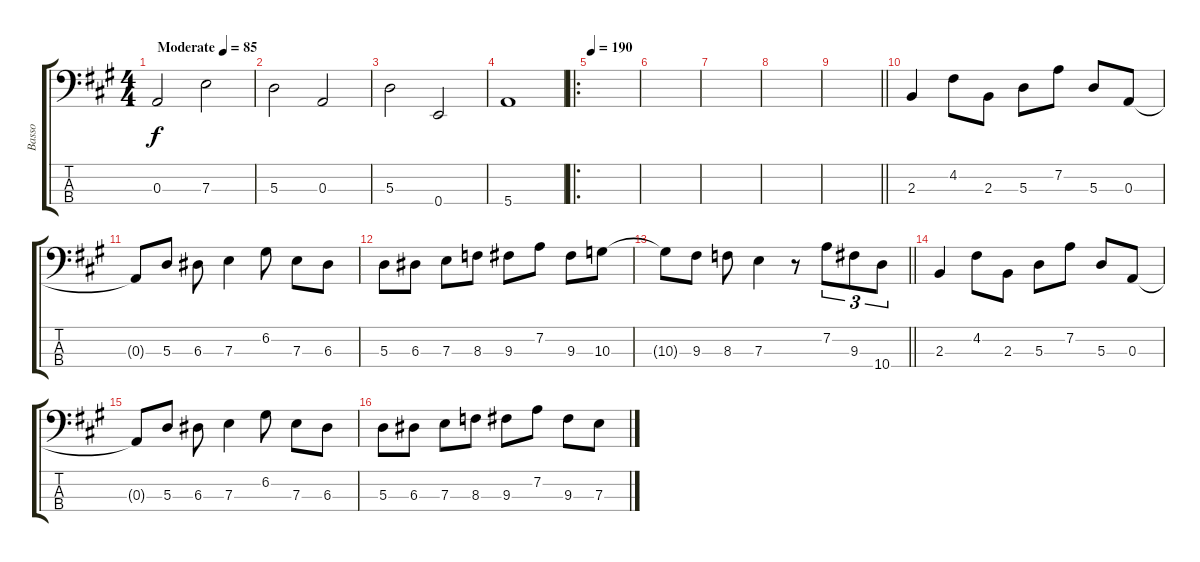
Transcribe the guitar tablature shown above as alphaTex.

\track ("Basso" "Basso") {instrument electricbassfinger}
\staff {score tabs}
\tuning (G2 D2 A1 E1) {hide}
\ts (4 4)
\tempo (85 "Moderate")
\clef f4
\ks a
0.3.2{dy f instrument electricbassfinger} 7.3.2 |
5.3.2 0.3.2 |
5.3.2 0.4.2 |
5.4.1 |
\ro
\tempo 190
|
|
|
|
\barLineRight lightlight
|
2.3.4 4.2.8 2.3.8 5.3.8 7.2.8 5.3.8 0.3.8 |
0.3{t}.8 5.3.8 6.3.8 7.3.4 6.2.8 7.3.8 6.3.8 |
5.3.8 6.3.8 7.3.8 8.3.8 9.3.8 7.2.8 9.3.8 10.3.8 |
\barLineRight lightlight
10.3{t}.8 9.3.8 8.3.8 7.3.4 r.8 7.2.8{tu (3 2)} 9.3.8{tu (3 2)} 10.4.8{tu (3 2)} |
2.3.4 4.2.8 2.3.8 5.3.8 7.2.8 5.3.8 0.3.8 |
0.3{t}.8 5.3.8 6.3.8 7.3.4 6.2.8 7.3.8 6.3.8 |
5.3.8 6.3.8 7.3.8 8.3.8 9.3.8 7.2.8 9.3.8 7.3.8
